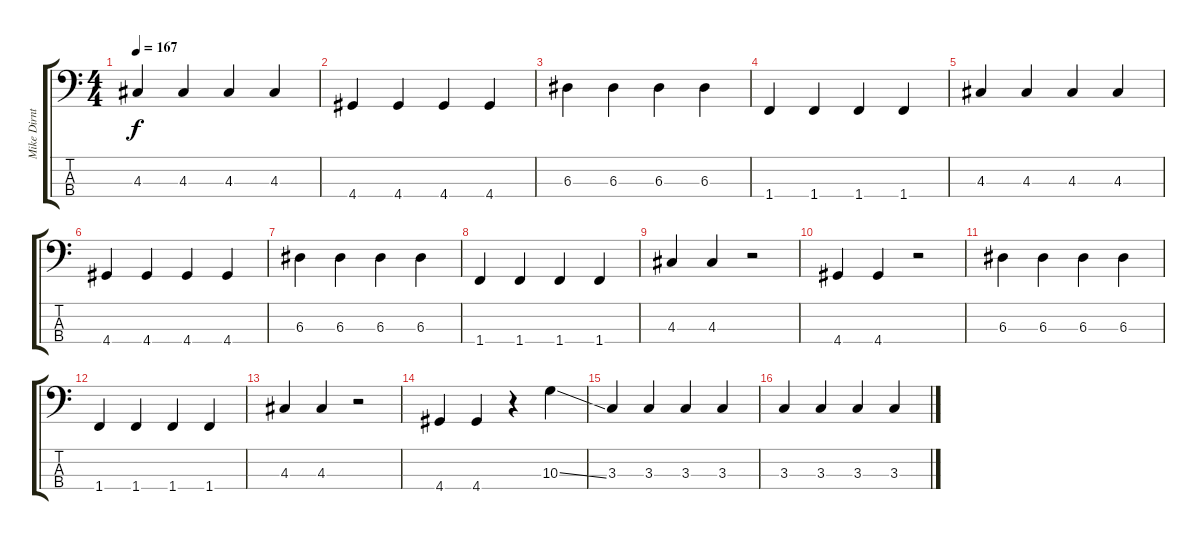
\track ("Mike Dirnt (Bass)" "Mike Dirnt") {instrument acousticbass}
\staff {score tabs}
\tuning (G2 D2 A1 E1) {hide}
\ts (4 4)
\tempo 167
\clef f4
\ks c
4.3.4{dy f} 4.3.4 4.3.4 4.3.4 |
4.4.4 4.4.4 4.4.4 4.4.4 |
6.3.4 6.3.4 6.3.4 6.3.4 |
1.4.4 1.4.4 1.4.4 1.4.4 |
4.3.4 4.3.4 4.3.4 4.3.4 |
4.4.4 4.4.4 4.4.4 4.4.4 |
6.3.4 6.3.4 6.3.4 6.3.4 |
1.4.4 1.4.4 1.4.4 1.4.4 |
4.3.4 4.3.4 r.2 |
4.4.4 4.4.4 r.2 |
6.3.4 6.3.4 6.3.4 6.3.4 |
1.4.4 1.4.4 1.4.4 1.4.4 |
4.3.4 4.3.4 r.2 |
4.4.4 4.4.4 r.4 10.3{ss}.4 |
3.3.4 3.3.4 3.3.4 3.3.4 |
3.3.4 3.3.4 3.3.4 3.3.4
